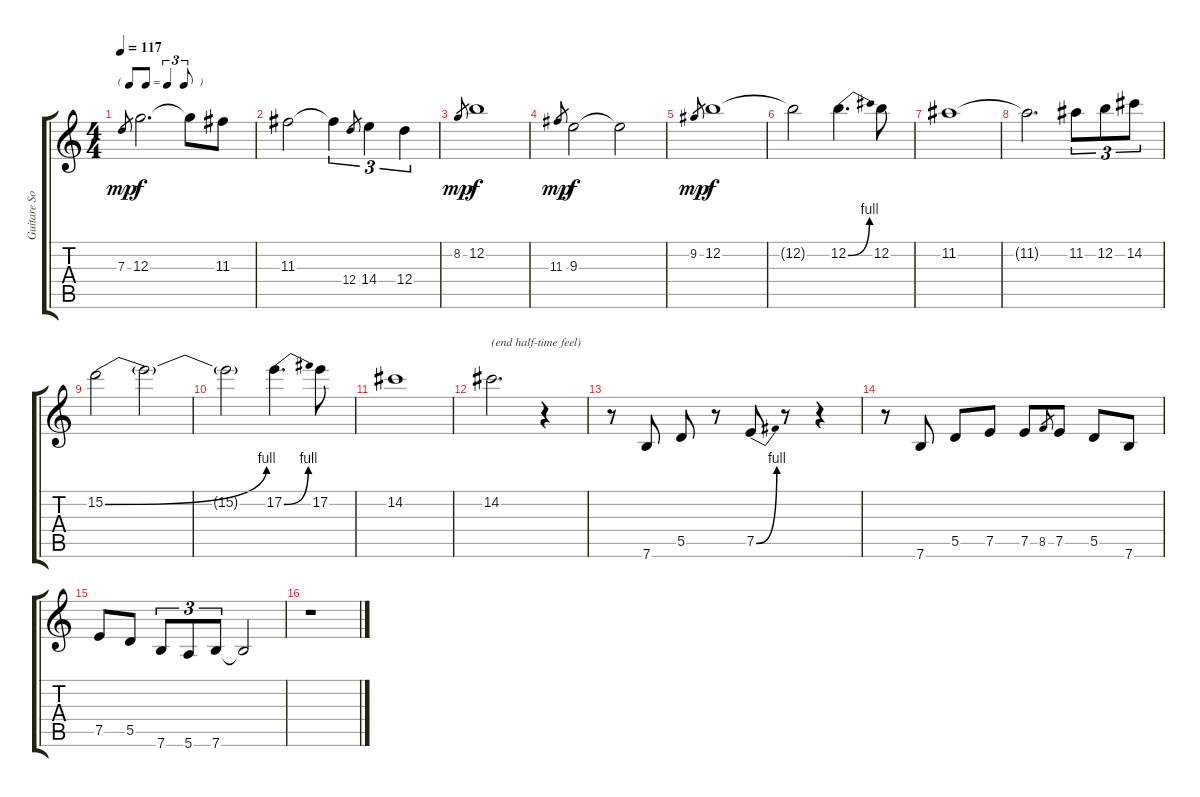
\track ("Guitare Solo" "Guitare So") {instrument distortionguitar}
\staff {score tabs}
\tuning (E4 B3 G3 D3 A2 E2) {hide}
\ts (4 4)
\tf triplet8th
\tempo 117
\clef g2
\ks c
7.3.8{gr dy mp} 12.3.2{d dy f} 12.3{t}.8 11.3.8 |
11.3.2 11.3{t}.4{tu (3 2)} 12.4.8{gr} 14.4.4{tu (3 2)} 12.4.4{tu (3 2)} |
8.2.8{gr dy mp} 12.2.1{dy f} |
11.3.8{gr dy mp} 9.3.2{dy f} 9.3{t}.2 |
9.2.8{gr dy mp} 12.2.1{dy f} |
12.2{t}.2 12.2{be (bend 0 0 60 4)}.4{d} 12.2.8 |
11.2.1 |
11.2{t}.2{d} 11.2.8{tu (3 2)} 12.2.8{tu (3 2)} 14.2.8{tu (3 2)} |
15.2{be (bend 0 0 60 4)}.2 15.2{t}.2 |
15.2{t}.2 17.2{be (bend 0 0 60 4)}.4{d} 17.2.8 |
14.2.1 |
14.2.2{d txt "(end half-time feel)"} r.4 |
r.8 7.6.8 5.5.8 r.8 7.5{be (bend 0 0 60 4)}.8 r.8 r.4 |
r.8 7.6.8 5.5.8 7.5.8 7.5.8 8.5.8{gr} 7.5.8 5.5.8 7.6.8 |
7.5.8 5.5.8 7.6.8{tu (3 2)} 5.6.8{tu (3 2)} 7.6.8{tu (3 2)} 7.6{t}.2 |
r.1
